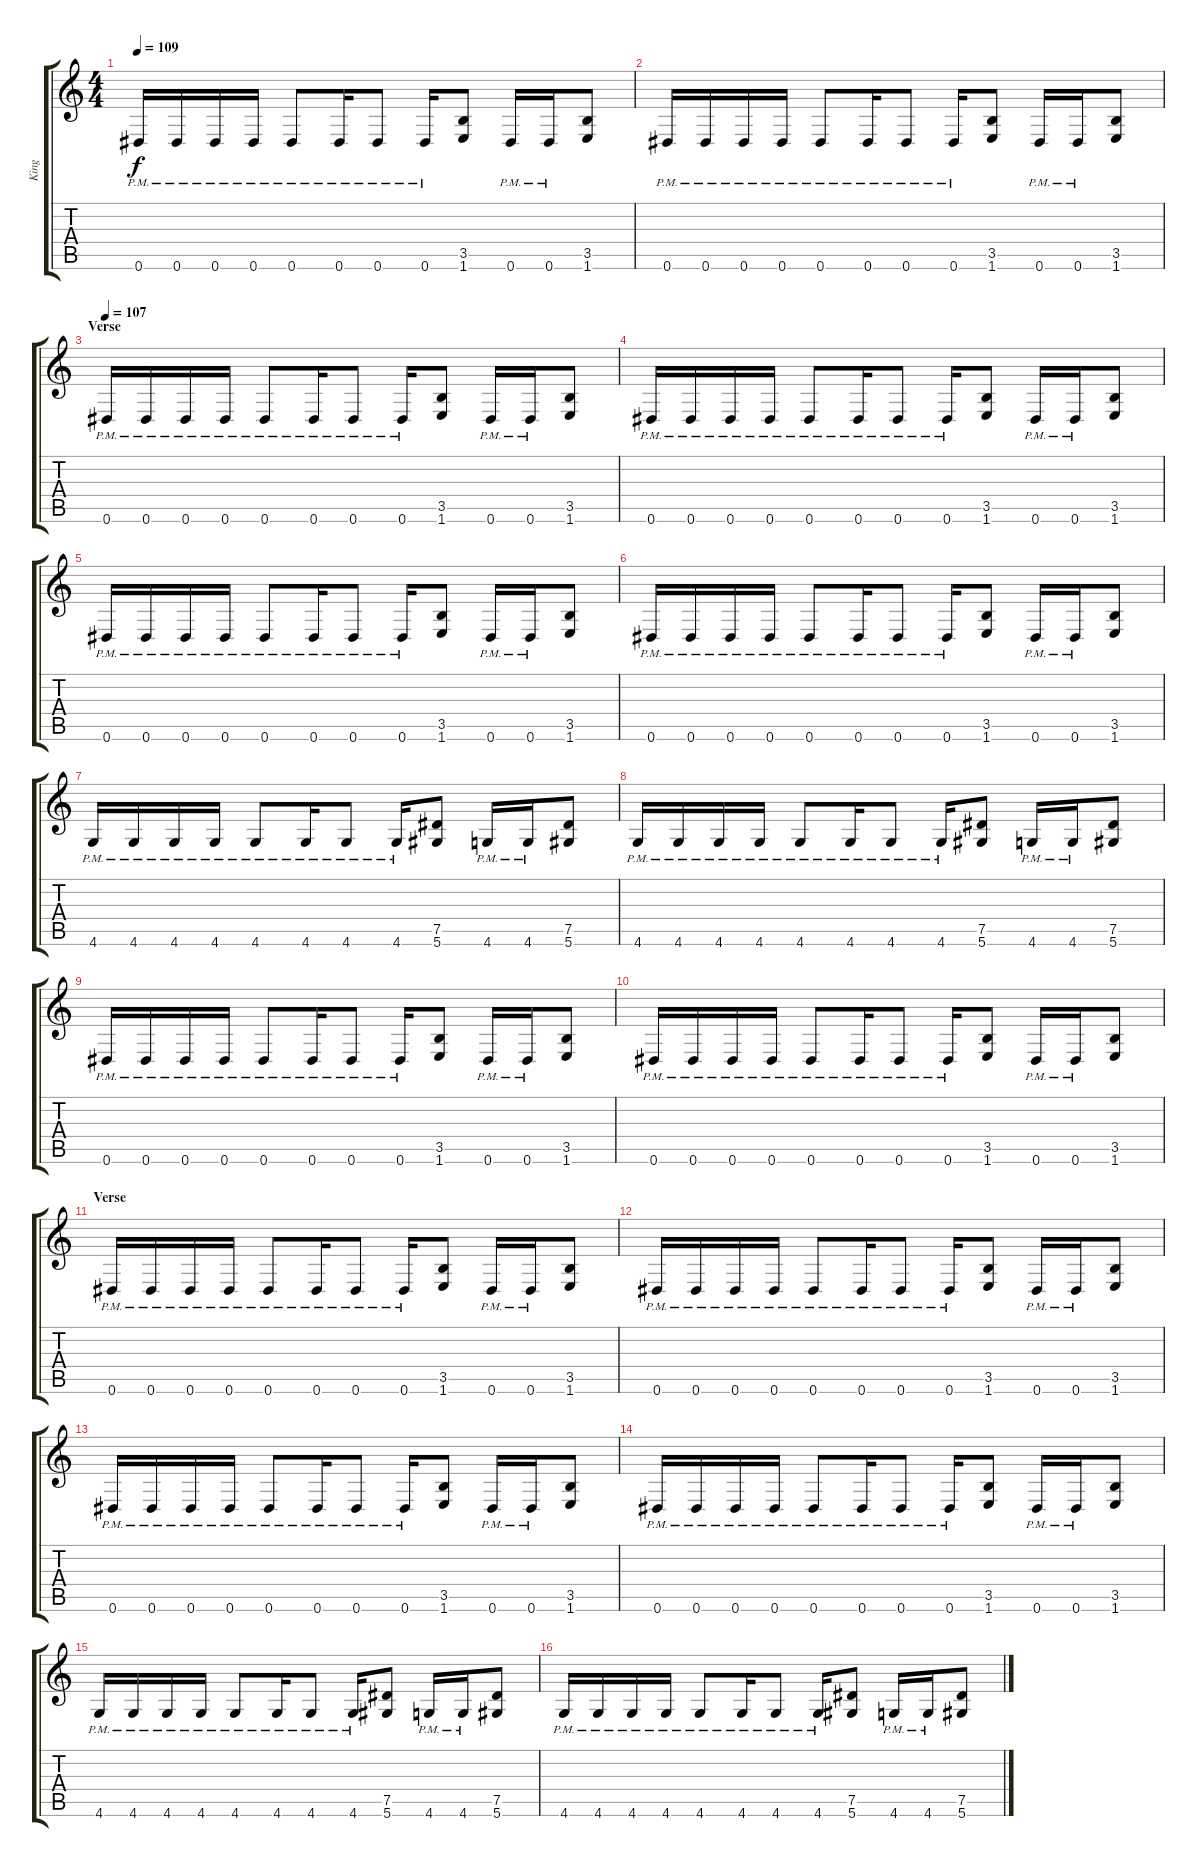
\track ("King" "King") {instrument distortionguitar}
\staff {score tabs}
\tuning (Eb4 Bb3 Gb3 Db3 Ab2 Eb2) {hide}
\ts (4 4)
\tempo 109
\clef g2
\ks c
0.6{pm}.16{dy f} 0.6{pm}.16 0.6{pm}.16 0.6{pm}.16 0.6{pm}.8 0.6{pm}.16 0.6{pm}.8 0.6{pm}.16 (3.5 1.6).8 0.6{pm}.16 0.6{pm}.16 (3.5 1.6).8 |
0.6{pm}.16 0.6{pm}.16 0.6{pm}.16 0.6{pm}.16 0.6{pm}.8 0.6{pm}.16 0.6{pm}.8 0.6{pm}.16 (3.5 1.6).8 0.6{pm}.16 0.6{pm}.16 (3.5 1.6).8 |
\section ("" "Verse")
\tempo 107
0.6{pm}.16 0.6{pm}.16 0.6{pm}.16 0.6{pm}.16 0.6{pm}.8 0.6{pm}.16 0.6{pm}.8 0.6{pm}.16 (3.5 1.6).8 0.6{pm}.16 0.6{pm}.16 (3.5 1.6).8 |
0.6{pm}.16 0.6{pm}.16 0.6{pm}.16 0.6{pm}.16 0.6{pm}.8 0.6{pm}.16 0.6{pm}.8 0.6{pm}.16 (3.5 1.6).8 0.6{pm}.16 0.6{pm}.16 (3.5 1.6).8 |
0.6{pm}.16 0.6{pm}.16 0.6{pm}.16 0.6{pm}.16 0.6{pm}.8 0.6{pm}.16 0.6{pm}.8 0.6{pm}.16 (3.5 1.6).8 0.6{pm}.16 0.6{pm}.16 (3.5 1.6).8 |
0.6{pm}.16 0.6{pm}.16 0.6{pm}.16 0.6{pm}.16 0.6{pm}.8 0.6{pm}.16 0.6{pm}.8 0.6{pm}.16 (3.5 1.6).8 0.6{pm}.16 0.6{pm}.16 (3.5 1.6).8 |
4.6{pm}.16 4.6{pm}.16 4.6{pm}.16 4.6{pm}.16 4.6{pm}.8 4.6{pm}.16 4.6{pm}.8 4.6{pm}.16 (7.5 5.6).8 4.6{pm}.16 4.6{pm}.16 (7.5 5.6).8 |
4.6{pm}.16 4.6{pm}.16 4.6{pm}.16 4.6{pm}.16 4.6{pm}.8 4.6{pm}.16 4.6{pm}.8 4.6{pm}.16 (7.5 5.6).8 4.6{pm}.16 4.6{pm}.16 (7.5 5.6).8 |
0.6{pm}.16 0.6{pm}.16 0.6{pm}.16 0.6{pm}.16 0.6{pm}.8 0.6{pm}.16 0.6{pm}.8 0.6{pm}.16 (3.5 1.6).8 0.6{pm}.16 0.6{pm}.16 (3.5 1.6).8 |
0.6{pm}.16 0.6{pm}.16 0.6{pm}.16 0.6{pm}.16 0.6{pm}.8 0.6{pm}.16 0.6{pm}.8 0.6{pm}.16 (3.5 1.6).8 0.6{pm}.16 0.6{pm}.16 (3.5 1.6).8 |
\section ("" "Verse")
0.6{pm}.16 0.6{pm}.16 0.6{pm}.16 0.6{pm}.16 0.6{pm}.8 0.6{pm}.16 0.6{pm}.8 0.6{pm}.16 (3.5 1.6).8 0.6{pm}.16 0.6{pm}.16 (3.5 1.6).8 |
0.6{pm}.16 0.6{pm}.16 0.6{pm}.16 0.6{pm}.16 0.6{pm}.8 0.6{pm}.16 0.6{pm}.8 0.6{pm}.16 (3.5 1.6).8 0.6{pm}.16 0.6{pm}.16 (3.5 1.6).8 |
0.6{pm}.16 0.6{pm}.16 0.6{pm}.16 0.6{pm}.16 0.6{pm}.8 0.6{pm}.16 0.6{pm}.8 0.6{pm}.16 (3.5 1.6).8 0.6{pm}.16 0.6{pm}.16 (3.5 1.6).8 |
0.6{pm}.16 0.6{pm}.16 0.6{pm}.16 0.6{pm}.16 0.6{pm}.8 0.6{pm}.16 0.6{pm}.8 0.6{pm}.16 (3.5 1.6).8 0.6{pm}.16 0.6{pm}.16 (3.5 1.6).8 |
4.6{pm}.16 4.6{pm}.16 4.6{pm}.16 4.6{pm}.16 4.6{pm}.8 4.6{pm}.16 4.6{pm}.8 4.6{pm}.16 (7.5 5.6).8 4.6{pm}.16 4.6{pm}.16 (7.5 5.6).8 |
4.6{pm}.16 4.6{pm}.16 4.6{pm}.16 4.6{pm}.16 4.6{pm}.8 4.6{pm}.16 4.6{pm}.8 4.6{pm}.16 (7.5 5.6).8 4.6{pm}.16 4.6{pm}.16 (7.5 5.6).8
